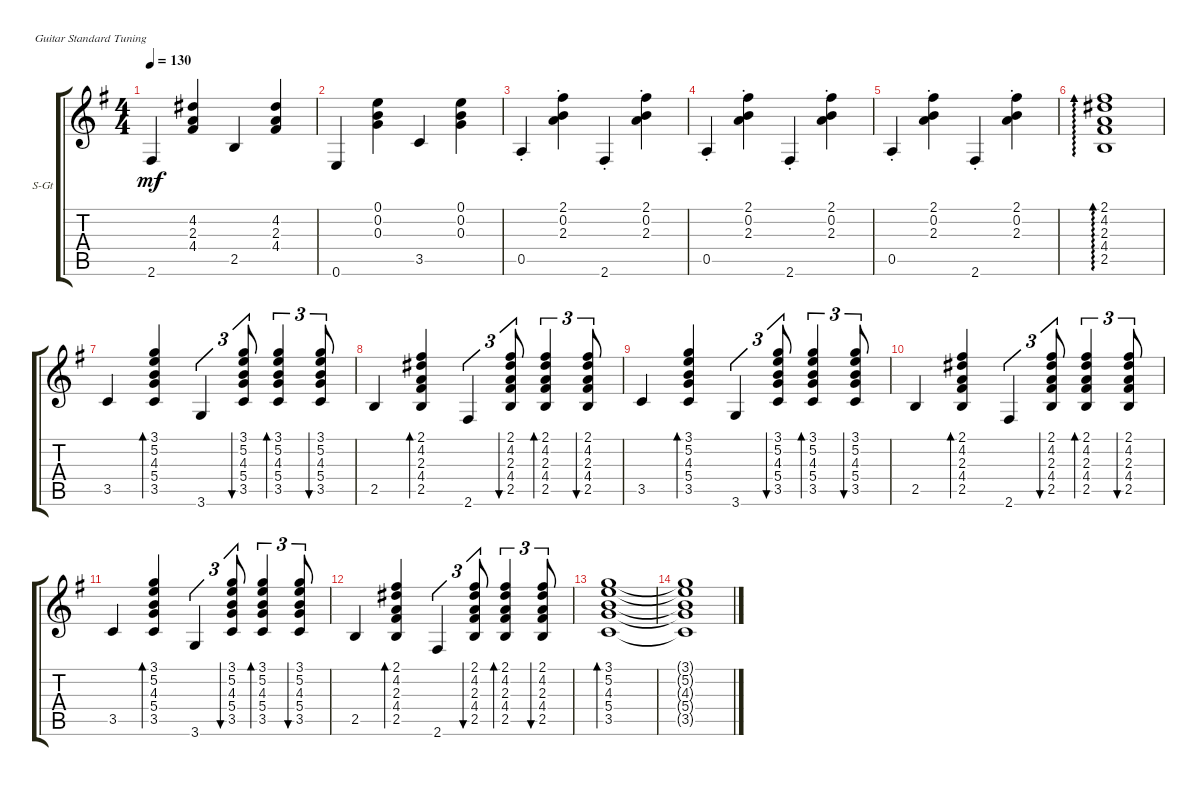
\defaultSystemsLayout 4
\bracketExtendMode groupsimilarinstruments
\firstSystemTrackNameOrientation horizontal
\otherSystemsTrackNameOrientation horizontal
\track ("Steel Guitar" "S-Gt") {instrument acousticguitarsteel}
\staff {score tabs}
\tuning (E4 B3 G3 D3 A2 E2)
\ts (4 4)
\tempo 130
\clef g2
\ks eminor
2.6.4{dy mf} (4.4 2.3 4.2).4 2.5.4 (4.4 2.3 4.2).4 |
0.6.4 (0.3 0.2 0.1).4 3.5.4 (0.3 0.2 0.1).4 |
0.5{st}.4 (2.3{st} 0.2{st} 2.1{st}).4 2.6{st}.4 (2.3{st} 0.2{st} 2.1{st}).4 |
0.5{st}.4 (2.3{st} 0.2{st} 2.1{st}).4 2.6{st}.4 (2.3{st} 0.2{st} 2.1{st}).4 |
0.5{st}.4 (2.3{st} 0.2{st} 2.1{st}).4 2.6{st}.4 (2.3{st} 0.2{st} 2.1{st}).4 |
(2.5 4.4 2.3 4.2 2.1).1{ad 0} |
3.5.4 (3.5 5.4 4.3 5.2 3.1).4{bd 30} 3.6.4{tu (3 2)} (3.5 5.4 4.3 5.2 3.1).8{tu (3 2) bu 30} (3.5 5.4 4.3 5.2 3.1).4{tu (3 2) bd 30} (3.5 5.4 4.3 5.2 3.1).8{tu (3 2) bu 30} |
2.5.4 (2.5 4.4 2.3 4.2 2.1).4{bd 30} 2.6.4{tu (3 2)} (2.5 4.4 2.3 4.2 2.1).8{tu (3 2) bu 30} (2.5 4.4 2.3 4.2 2.1).4{tu (3 2) bd 30} (2.5 4.4 2.3 4.2 2.1).8{tu (3 2) bu 30} |
3.5.4 (3.5 5.4 4.3 5.2 3.1).4{bd 30} 3.6.4{tu (3 2)} (3.5 5.4 4.3 5.2 3.1).8{tu (3 2) bu 30} (3.5 5.4 4.3 5.2 3.1).4{tu (3 2) bd 30} (3.5 5.4 4.3 5.2 3.1).8{tu (3 2) bu 30} |
2.5.4 (2.5 4.4 2.3 4.2 2.1).4{bd 30} 2.6.4{tu (3 2)} (2.5 4.4 2.3 4.2 2.1).8{tu (3 2) bu 30} (2.5 4.4 2.3 4.2 2.1).4{tu (3 2) bd 30} (2.5 4.4 2.3 4.2 2.1).8{tu (3 2) bu 30} |
3.5.4 (3.5 5.4 4.3 5.2 3.1).4{bd 30} 3.6.4{tu (3 2)} (3.5 5.4 4.3 5.2 3.1).8{tu (3 2) bu 30} (3.5 5.4 4.3 5.2 3.1).4{tu (3 2) bd 30} (3.5 5.4 4.3 5.2 3.1).8{tu (3 2) bu 30} |
2.5.4 (2.5 4.4 2.3 4.2 2.1).4{bd 30} 2.6.4{tu (3 2)} (2.5 4.4 2.3 4.2 2.1).8{tu (3 2) bu 30} (2.5 4.4 2.3 4.2 2.1).4{tu (3 2) bd 30} (2.5 4.4 2.3 4.2 2.1).8{tu (3 2) bu 30} |
(3.5 5.4 4.3 5.2 3.1).1{bd 30} |
(3.5{t} 5.4{t} 4.3{t} 5.2{t} 3.1{t}).1
